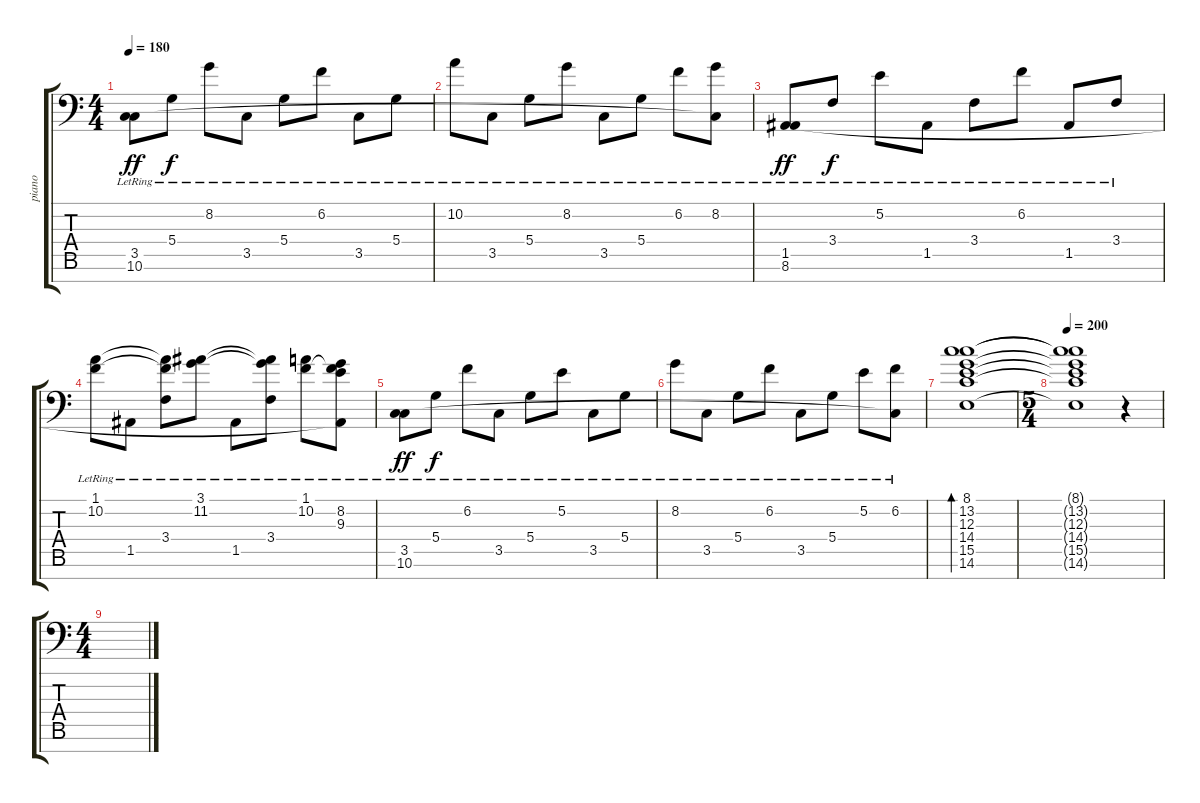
\track ("piano" "piano") {instrument acousticgrandpiano}
\staff {score tabs}
\tuning (E4 B3 G3 D3 A2 D2 D1) {hide}
\ts (4 4)
\tempo 180
\clef f4
\ks c
(3.5{lr} 10.6).8{dy ff} 5.4{lr}.8{dy f} 8.2{lr}.8 3.5{lr}.8 5.4{lr}.8 6.2{lr}.8 3.5{lr}.8 5.4{lr}.8 |
10.2{lr}.8 3.5{lr}.8 5.4{lr}.8 8.2{lr}.8 3.5{lr}.8 5.4{lr}.8 6.2{lr}.8 (8.2{lr} 10.6{t}).8 |
(1.5{lr} 8.6).8{dy ff} 3.4{lr}.8{dy f} 5.2{lr}.8 1.5{lr}.8 3.4{lr}.8 6.2{lr}.8 1.5{lr}.8 3.4{lr}.8 |
(1.1{lr} 10.2{lr}).8 1.5{lr}.8 (1.1{t} 10.2{t} 3.4{lr}).8 (3.1{lr} 11.2{lr}).8 1.5{lr}.8 (3.1{t} 11.2{t} 3.4{lr}).8 (1.1{lr} 10.2{lr}).8 (1.1{t} 8.2{lr} 9.3{lr} 8.6{t}).8 |
(3.5{lr} 10.6).8{dy ff} 5.4{lr}.8{dy f} 6.2{lr}.8 3.5{lr}.8 5.4{lr}.8 5.2{lr}.8 3.5{lr}.8 5.4{lr}.8 |
8.2{lr}.8 3.5{lr}.8 5.4{lr}.8 6.2{lr}.8 3.5{lr}.8 5.4{lr}.8 5.2{lr}.8 (6.2{lr} 10.6{t}).8 |
(8.1 13.2 12.3 14.4 15.5 14.6).1{bd 480} |
\ts (5 4)
\tempo 200
(8.1{t} 13.2{t} 12.3{t} 14.4{t} 15.5{t} 14.6{t}).1 r.4 |
\ts (4 4)
